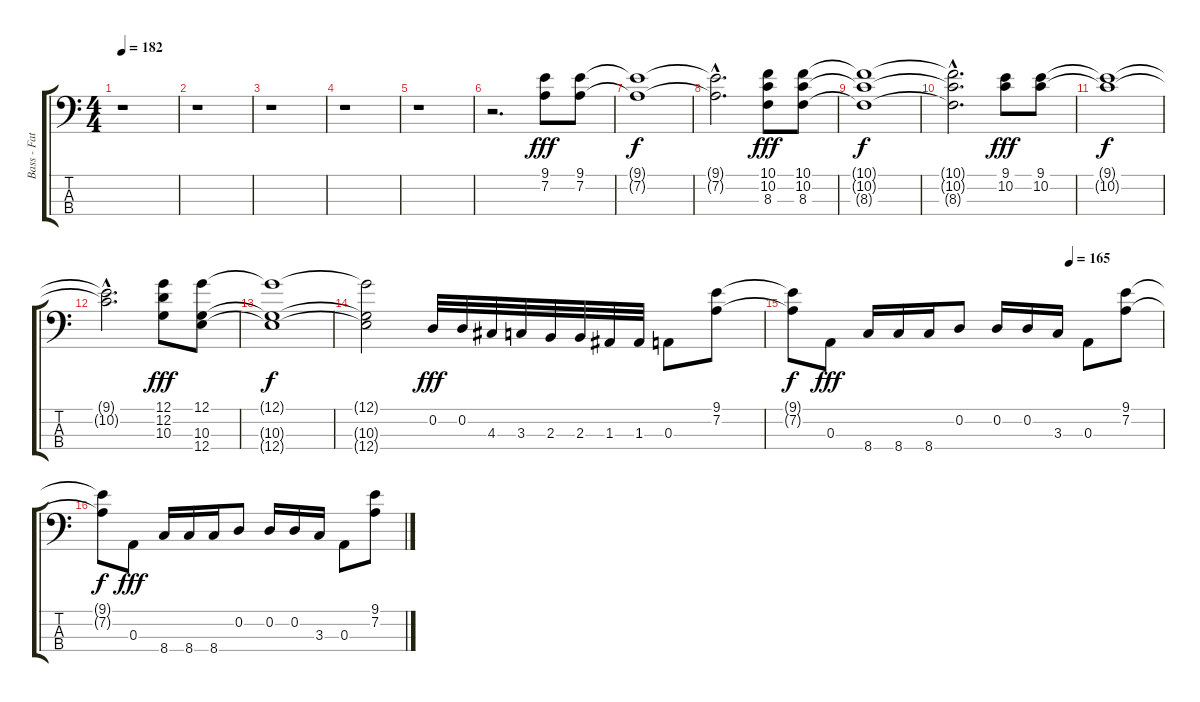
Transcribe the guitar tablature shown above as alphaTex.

\track ("Bass - Fat Mike" "Bass - Fat") {instrument electricbasspick}
\staff {score tabs}
\tuning (G2 D2 A1 E1) {hide}
\ts (4 4)
\tempo 182
\clef f4
\ks c
r.1{dy fff instrument electricbasspick} |
r.1 |
r.1 |
r.1 |
r.1 |
r.2{d} (9.1 7.2).8 (9.1 7.2).8 |
(9.1{t} 7.2{t}).1{dy f} |
(9.1{hac t} 7.2{hac t}).2{d} (10.1 10.2 8.3).8{dy fff} (10.1 10.2 8.3).8 |
(10.1{t} 10.2{t} 8.3{t}).1{dy f} |
(10.1{hac t} 10.2{hac t} 8.3{hac t}).2{d} (9.1 10.2).8{dy fff} (9.1 10.2).8 |
(9.1{t} 10.2{t}).1{dy f} |
(9.1{hac t} 10.2{hac t}).2{d} (12.1 12.2 10.3).8{dy fff} (12.1 10.3 12.4).8 |
(12.1{t} 10.3{t} 12.4{t}).1{dy f} |
(12.1{t} 10.3{t} 12.4{t}).2 0.2.32{dy fff} 0.2.32 4.3.32 3.3.32 2.3.32 2.3.32 1.3.32 1.3.32 0.3.8 (9.1 7.2).8 |
\tempo (165 0.75)
(9.1{t} 7.2{t}).8{dy f} 0.3.8{dy fff} 8.4.16 8.4.16 8.4.16 0.2.8 0.2.16 0.2.16 3.3.16 0.3.8 (9.1 7.2).8 |
(9.1{t} 7.2{t}).8{dy f} 0.3.8{dy fff} 8.4.16 8.4.16 8.4.16 0.2.8 0.2.16 0.2.16 3.3.16 0.3.8 (9.1 7.2).8
